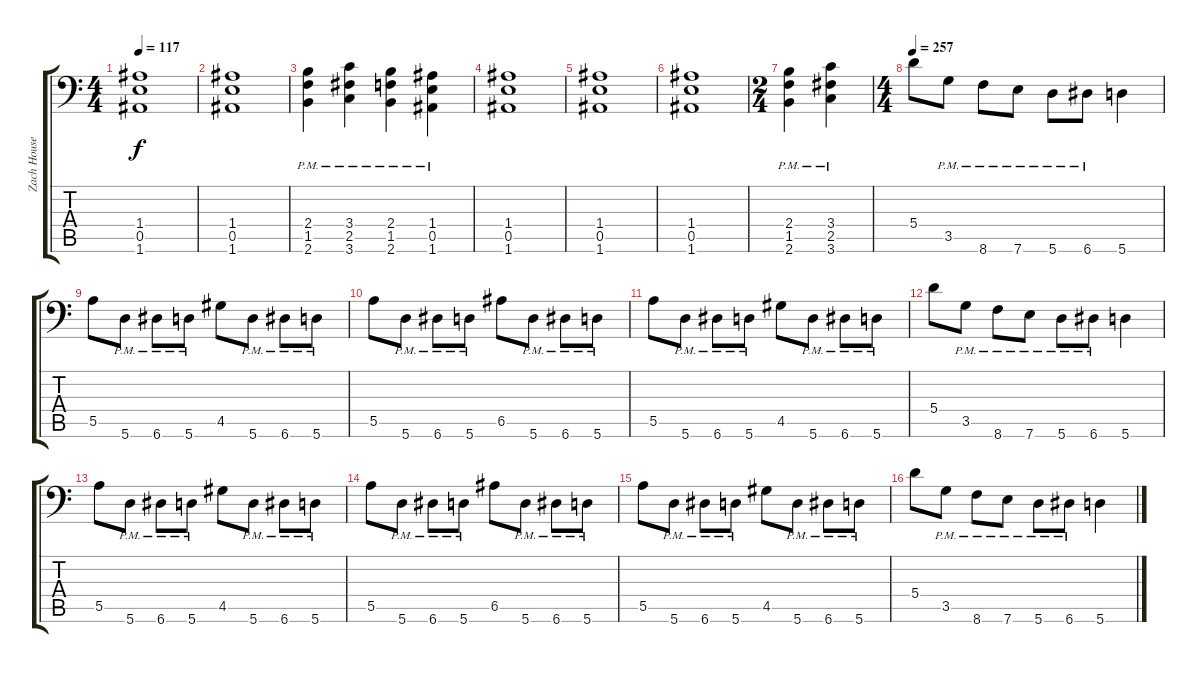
\track ("Zach Householder" "Zach House") {instrument distortionguitar}
\staff {score tabs}
\tuning (B3 Gb3 D3 A2 E2 A1) {hide}
\ts (4 4)
\tempo 117
\clef f4
\ks c
(1.4 0.5 1.6).1{dy f} |
(1.4 0.5 1.6).1 |
(2.4{pm} 1.5{pm} 2.6{pm}).4 (3.4{pm} 2.5{pm} 3.6{pm}).4 (2.4{pm} 1.5{pm} 2.6{pm}).4 (1.4{pm} 0.5{pm} 1.6{pm}).4 |
(1.4 0.5 1.6).1 |
(1.4 0.5 1.6).1 |
(1.4 0.5 1.6).1 |
\ts (2 4)
(2.4{pm} 1.5{pm} 2.6{pm}).4 (3.4{pm} 2.5{pm} 3.6{pm}).4 |
\ts (4 4)
\tempo 257
5.4.8 3.5{pm}.8 8.6{pm}.8 7.6{pm}.8 5.6{pm}.8 6.6{pm}.8 5.6.4 |
5.5.8 5.6{pm}.8 6.6{pm}.8 5.6{pm}.8 4.5.8 5.6{pm}.8 6.6{pm}.8 5.6{pm}.8 |
5.5.8 5.6{pm}.8 6.6{pm}.8 5.6{pm}.8 6.5.8 5.6{pm}.8 6.6{pm}.8 5.6{pm}.8 |
5.5.8 5.6{pm}.8 6.6{pm}.8 5.6{pm}.8 4.5.8 5.6{pm}.8 6.6{pm}.8 5.6{pm}.8 |
5.4.8 3.5{pm}.8 8.6{pm}.8 7.6{pm}.8 5.6{pm}.8 6.6{pm}.8 5.6.4 |
5.5.8 5.6{pm}.8 6.6{pm}.8 5.6{pm}.8 4.5.8 5.6{pm}.8 6.6{pm}.8 5.6{pm}.8 |
5.5.8 5.6{pm}.8 6.6{pm}.8 5.6{pm}.8 6.5.8 5.6{pm}.8 6.6{pm}.8 5.6{pm}.8 |
5.5.8 5.6{pm}.8 6.6{pm}.8 5.6{pm}.8 4.5.8 5.6{pm}.8 6.6{pm}.8 5.6{pm}.8 |
5.4.8 3.5{pm}.8 8.6{pm}.8 7.6{pm}.8 5.6{pm}.8 6.6{pm}.8 5.6.4
